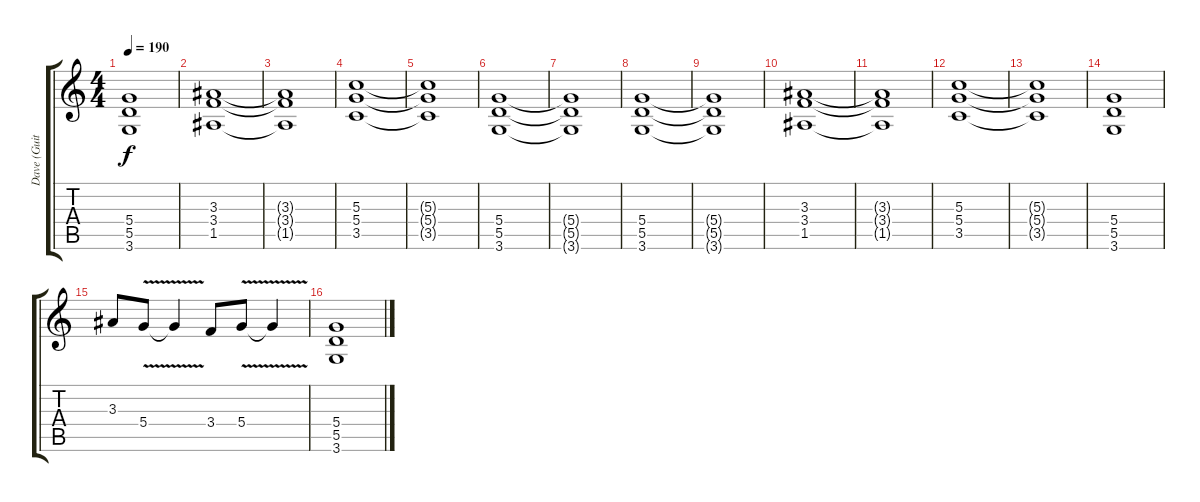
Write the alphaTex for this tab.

\track ("Dave (Guitar)" "Dave (Guit") {instrument distortionguitar}
\staff {score tabs}
\tuning (E4 B3 G3 D3 A2 E2) {hide}
\ts (4 4)
\tempo 190
\clef g2
\ks c
(5.4{t} 5.5{t} 3.6{t}).1{dy f} |
(3.3 3.4 1.5).1 |
(3.3{t} 3.4{t} 1.5{t}).1 |
(5.3 5.4 3.5).1 |
(5.3{t} 5.4{t} 3.5{t}).1 |
(5.4 5.5 3.6).1 |
(5.4{t} 5.5{t} 3.6{t}).1 |
(5.4 5.5 3.6).1 |
(5.4{t} 5.5{t} 3.6{t}).1 |
(3.3 3.4 1.5).1 |
(3.3{t} 3.4{t} 1.5{t}).1 |
(5.3 5.4 3.5).1 |
(5.3{t} 5.4{t} 3.5{t}).1 |
(5.4 5.5 3.6).1 |
3.3.8 5.4{v}.8 5.4{t}.4 3.4.8 5.4{v}.8 5.4{t}.4 |
(5.4 5.5 3.6).1
